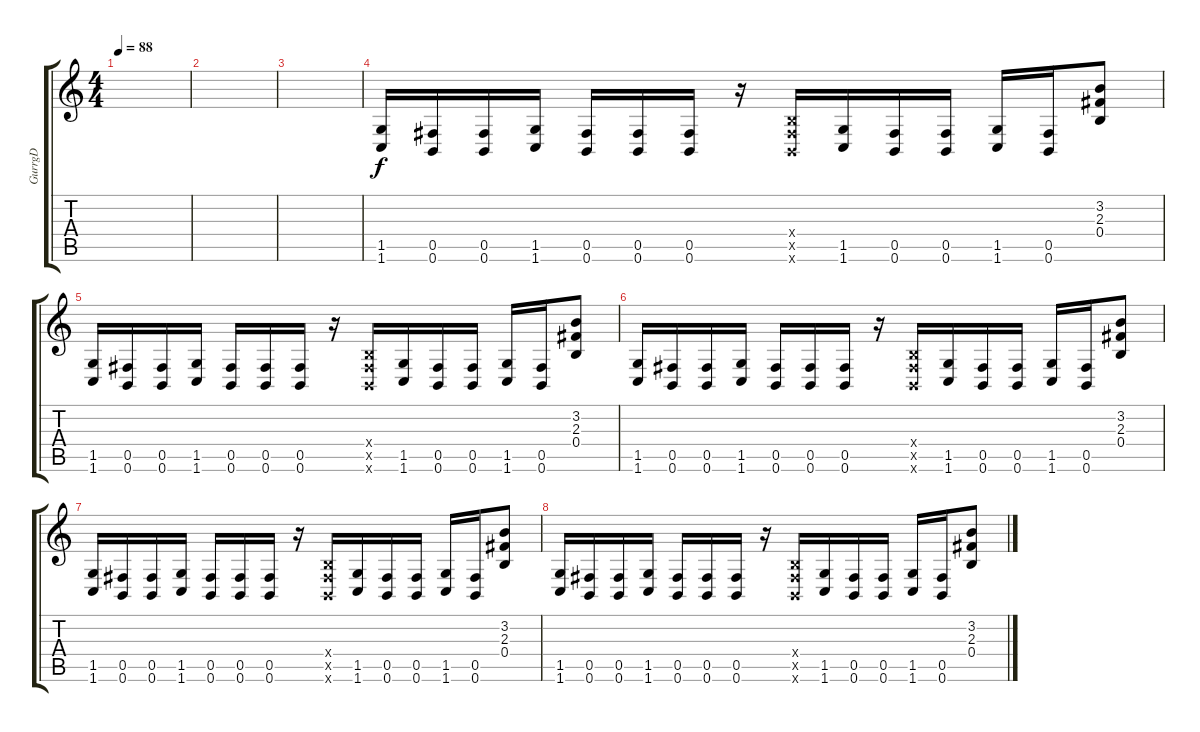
\track ("GurrgD" "GurrgD") {instrument overdrivenguitar}
\staff {score tabs}
\tuning (Db4 Ab3 E3 B2 Gb2 B1) {hide}
\ts (4 4)
\tempo 88
\clef g2
\ks c
|
|
|
(1.5 1.6).16 (0.5 0.6).16 (0.5 0.6).16 (1.5 1.6).16 (0.5 0.6).16 (0.5 0.6).16 (0.5 0.6).16 r.16 (0.4{x} 0.5{x} 0.6{x}).16 (1.5 1.6).16 (0.5 0.6).16 (0.5 0.6).16 (1.5 1.6).16 (0.5 0.6).16 (3.2 2.3 0.4).8 |
(1.5 1.6).16 (0.5 0.6).16 (0.5 0.6).16 (1.5 1.6).16 (0.5 0.6).16 (0.5 0.6).16 (0.5 0.6).16 r.16 (0.4{x} 0.5{x} 0.6{x}).16 (1.5 1.6).16 (0.5 0.6).16 (0.5 0.6).16 (1.5 1.6).16 (0.5 0.6).16 (3.2 2.3 0.4).8 |
(1.5 1.6).16 (0.5 0.6).16 (0.5 0.6).16 (1.5 1.6).16 (0.5 0.6).16 (0.5 0.6).16 (0.5 0.6).16 r.16 (0.4{x} 0.5{x} 0.6{x}).16 (1.5 1.6).16 (0.5 0.6).16 (0.5 0.6).16 (1.5 1.6).16 (0.5 0.6).16 (3.2 2.3 0.4).8 |
(1.5 1.6).16 (0.5 0.6).16 (0.5 0.6).16 (1.5 1.6).16 (0.5 0.6).16 (0.5 0.6).16 (0.5 0.6).16 r.16 (0.4{x} 0.5{x} 0.6{x}).16 (1.5 1.6).16 (0.5 0.6).16 (0.5 0.6).16 (1.5 1.6).16 (0.5 0.6).16 (3.2 2.3 0.4).8 |
(1.5 1.6).16 (0.5 0.6).16 (0.5 0.6).16 (1.5 1.6).16 (0.5 0.6).16 (0.5 0.6).16 (0.5 0.6).16 r.16 (0.4{x} 0.5{x} 0.6{x}).16 (1.5 1.6).16 (0.5 0.6).16 (0.5 0.6).16 (1.5 1.6).16 (0.5 0.6).16 (3.2 2.3 0.4).8
